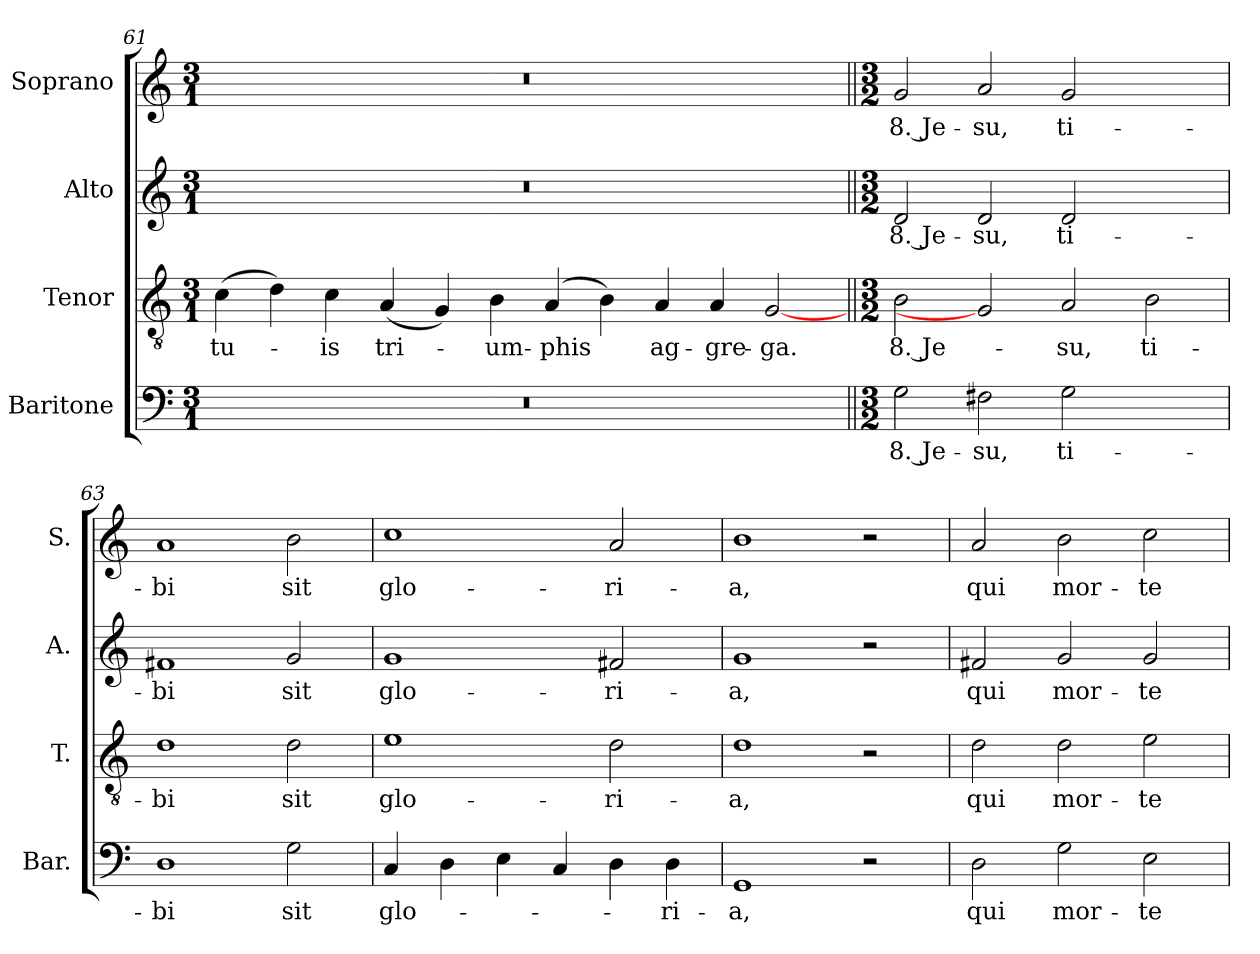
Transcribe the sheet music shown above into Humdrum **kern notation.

**kern	**text	**kern	**text	**kern	**text	**kern	**text
*part4	*part4	*part3	*part3	*part2	*part2	*part1	*part1
*staff4	*staff4	*staff3	*staff3	*staff2	*staff2	*staff1	*staff1
*I"Baritone	*	*I"Tenor	*	*I"Alto	*	*I"Soprano	*
*I'Bar.	*	*I'T.	*	*I'A.	*	*I'S.	*
!!LO:LB:g=z
*clefF4	*	*clefGv2	*	*clefG2	*	*clefG2	*
*	*	*ITrd7c12	*	*	*	*	*
*k[]	*	*k[]	*	*k[]	*	*k[]	*
*C:	*	*C:	*	*C:	*	*C:	*
*M3/1	*	*M3/1	*	*M3/1	*	*M3/1	*
=61	=61	=61	=61	=61	=61	=61	=61
!LO:N:vis=1	!	!	!	!	!	!	!
!	!	!	!LO:LY:b:color=#000000	!LO:N:vis=1	!	!LO:N:vis=1	!
0.r	.	(4Ci\	tu-	0.r	.	0.r	.
.	.	4Di\)	.	.	.	.	.
!	!	!	!LO:LY:b:color=#000000	!	!	!	!
.	.	4Ci\	-is	.	.	.	.
!	!	!	!LO:LY:b:color=#000000	!	!	!	!
.	.	(4AAi/	tri-	.	.	.	.
.	.	4GGi/)	.	.	.	.	.
!	!	!	!LO:LY:b:color=#000000	!	!	!	!
.	.	4BBi\	-um-	.	.	.	.
!	!	!	!LO:LY:b:color=#000000	!	!	!	!
.	.	(4AAi/	-phis	.	.	.	.
.	.	4BBi\)	.	.	.	.	.
!	!	!	!LO:LY:b:color=#000000	!	!	!	!
.	.	4AAi/	ag-	.	.	.	.
!	!	!	!LO:LY:b:color=#000000	!	!	!	!
.	.	4AAi/	-gre-	.	.	.	.
!	!	!	!LO:LY:b:color=#000000	!	!	!	!
.	.	[2GGi	-ga.	.	.	.	.
=62||	=62||	=62||	=62||	=62||	=62||	=62||	=62||
*M3/2	*	*M3/2	*	*M3/2	*	*M3/2	*
!	!LO:LY:b:color=#000000	!	!	!	!	!	!
!	!	!	!LO:LY:b:color=#000000	!	!	!	!
!	!	!	!	!	!LO:LY:b:color=#000000	!	!
*	*	*	*	*	*	*MM224	*
!	!	!	!	!	!	!	!LO:LY:b:color=#000000
2Gi\	8. Je-	2BBi\	8. Je-	2di/	8. Je-	2gi/	8. Je-
!	!LO:LY:b:color=#000000	!	!	!	!	!	!
!	!	!	!	!	!LO:LY:b:color=#000000	!	!
!	!	!	!	!	!	!	!LO:LY:b:color=#000000
2F#Xi\	-su,	2GGi]	.	2di/	-su,	2ai/	-su,
!	!LO:LY:b:color=#000000	!	!	!	!	!	!
!	!	!	!LO:LY:b:color=#000000	!	!	!	!
!	!	!	!	!	!LO:LY:b:color=#000000	!	!
!	!	!	!	!	!	!	!LO:LY:b:color=#000000
2Gi\	ti-	2AAi/	-su,	2di/	ti-	2gi/	ti-
!	!	!	!LO:LY:b:color=#000000	!	!	!	!
2ryy	.	2BBi\	ti-	2ryy	.	2ryy	.
=63	=63	=63	=63	=63	=63	=63	=63
!	!LO:LY:b:color=#000000	!	!	!	!	!	!
!	!	!	!LO:LY:b:color=#000000	!	!	!	!
!	!	!	!	!	!LO:LY:b:color=#000000	!	!
!	!	!	!	!	!	!	!LO:LY:b:color=#000000
1Di	-bi	1Di	-bi	1f#Xi	-bi	1ai	-bi
!	!LO:LY:b:color=#000000	!	!	!	!	!	!
!	!	!	!LO:LY:b:color=#000000	!	!	!	!
!	!	!	!	!	!LO:LY:b:color=#000000	!	!
!	!	!	!	!	!	!	!LO:LY:b:color=#000000
2Gi\	sit	2Di\	sit	2gi/	sit	2bi\	sit
=64	=64	=64	=64	=64	=64	=64	=64
!	!LO:LY:b:color=#000000	!	!	!	!	!	!
!	!	!	!LO:LY:b:color=#000000	!	!	!	!
!	!	!	!	!	!LO:LY:b:color=#000000	!	!
!	!	!	!	!	!	!	!LO:LY:b:color=#000000
4Ci/	glo-	1Ei	glo-	1gi	glo-	1cci	glo-
4Di\	.	.	.	.	.	.	.
4Ei\	.	.	.	.	.	.	.
4Ci/	.	.	.	.	.	.	.
!	!	!	!LO:LY:b:color=#000000	!	!	!	!
!	!	!	!	!	!LO:LY:b:color=#000000	!	!
!	!	!	!	!	!	!	!LO:LY:b:color=#000000
4Di\	.	2Di\	-ri-	2f#Xi/	-ri-	2ai/	-ri-
!	!LO:LY:b:color=#000000	!	!	!	!	!	!
4Di\	-ri-	.	.	.	.	.	.
=65	=65	=65	=65	=65	=65	=65	=65
!	!LO:LY:b:color=#000000	!	!	!	!	!	!
!	!	!	!LO:LY:b:color=#000000	!	!	!	!
!	!	!	!	!	!LO:LY:b:color=#000000	!	!
!	!	!	!	!	!	!	!LO:LY:b:color=#000000
1GGi	-a,	1Di	-a,	1gi	-a,	1bi	-a,
2r	.	2r	.	2r	.	2r	.
=66	=66	=66	=66	=66	=66	=66	=66
!	!LO:LY:b:color=#000000	!	!	!	!	!	!
!	!	!	!LO:LY:b:color=#000000	!	!	!	!
!	!	!	!	!	!LO:LY:b:color=#000000	!	!
!	!	!	!	!	!	!	!LO:LY:b:color=#000000
2Di\	qui	2Di\	qui	2f#Xi/	qui	2ai/	qui
!	!LO:LY:b:color=#000000	!	!	!	!	!	!
!	!	!	!LO:LY:b:color=#000000	!	!	!	!
!	!	!	!	!	!LO:LY:b:color=#000000	!	!
!	!	!	!	!	!	!	!LO:LY:b:color=#000000
2Gi\	mor-	2Di\	mor-	2gi/	mor-	2bi\	mor-
!	!LO:LY:b:color=#000000	!	!	!	!	!	!
!	!	!	!LO:LY:b:color=#000000	!	!	!	!
!	!	!	!	!	!LO:LY:b:color=#000000	!	!
!	!	!	!	!	!	!	!LO:LY:b:color=#000000
2Ei\	-te	2Ei\	-te	2gi/	-te	2cci\	-te
=	=	=	=	=	=	=	=
*-	*-	*-	*-	*-	*-	*-	*-
